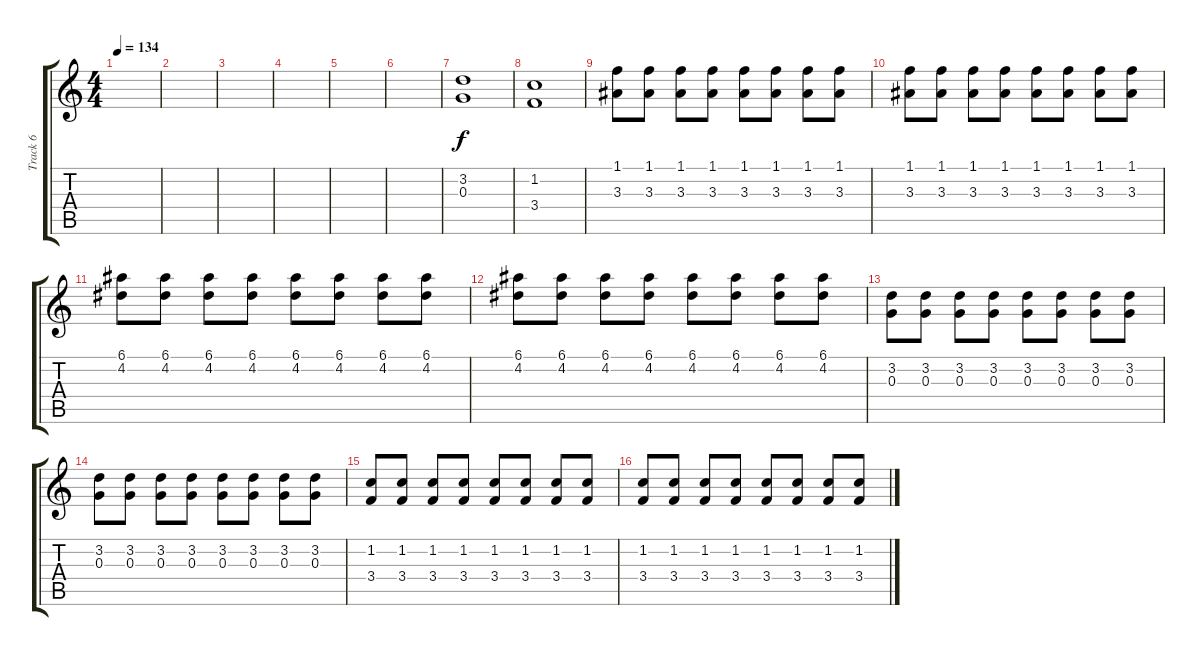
\track ("Track 6" "Track 6") {instrument overdrivenguitar}
\staff {score tabs}
\tuning (E4 B3 G3 D3 A2 E2) {hide}
\ts (4 4)
\tempo 134
\clef g2
\ks c
|
|
|
|
|
|
(3.2 0.3).1 |
(1.2 3.4).1 |
(1.1 3.3).8 (1.1 3.3).8 (1.1 3.3).8 (1.1 3.3).8 (1.1 3.3).8 (1.1 3.3).8 (1.1 3.3).8 (1.1 3.3).8 |
(1.1 3.3).8 (1.1 3.3).8 (1.1 3.3).8 (1.1 3.3).8 (1.1 3.3).8 (1.1 3.3).8 (1.1 3.3).8 (1.1 3.3).8 |
(6.1 4.2).8 (6.1 4.2).8 (6.1 4.2).8 (6.1 4.2).8 (6.1 4.2).8 (6.1 4.2).8 (6.1 4.2).8 (6.1 4.2).8 |
(6.1 4.2).8 (6.1 4.2).8 (6.1 4.2).8 (6.1 4.2).8 (6.1 4.2).8 (6.1 4.2).8 (6.1 4.2).8 (6.1 4.2).8 |
(3.2 0.3).8 (3.2 0.3).8 (3.2 0.3).8 (3.2 0.3).8 (3.2 0.3).8 (3.2 0.3).8 (3.2 0.3).8 (3.2 0.3).8 |
(3.2 0.3).8 (3.2 0.3).8 (3.2 0.3).8 (3.2 0.3).8 (3.2 0.3).8 (3.2 0.3).8 (3.2 0.3).8 (3.2 0.3).8 |
(1.2 3.4).8 (1.2 3.4).8 (1.2 3.4).8 (1.2 3.4).8 (1.2 3.4).8 (1.2 3.4).8 (1.2 3.4).8 (1.2 3.4).8 |
(1.2 3.4).8 (1.2 3.4).8 (1.2 3.4).8 (1.2 3.4).8 (1.2 3.4).8 (1.2 3.4).8 (1.2 3.4).8 (1.2 3.4).8
